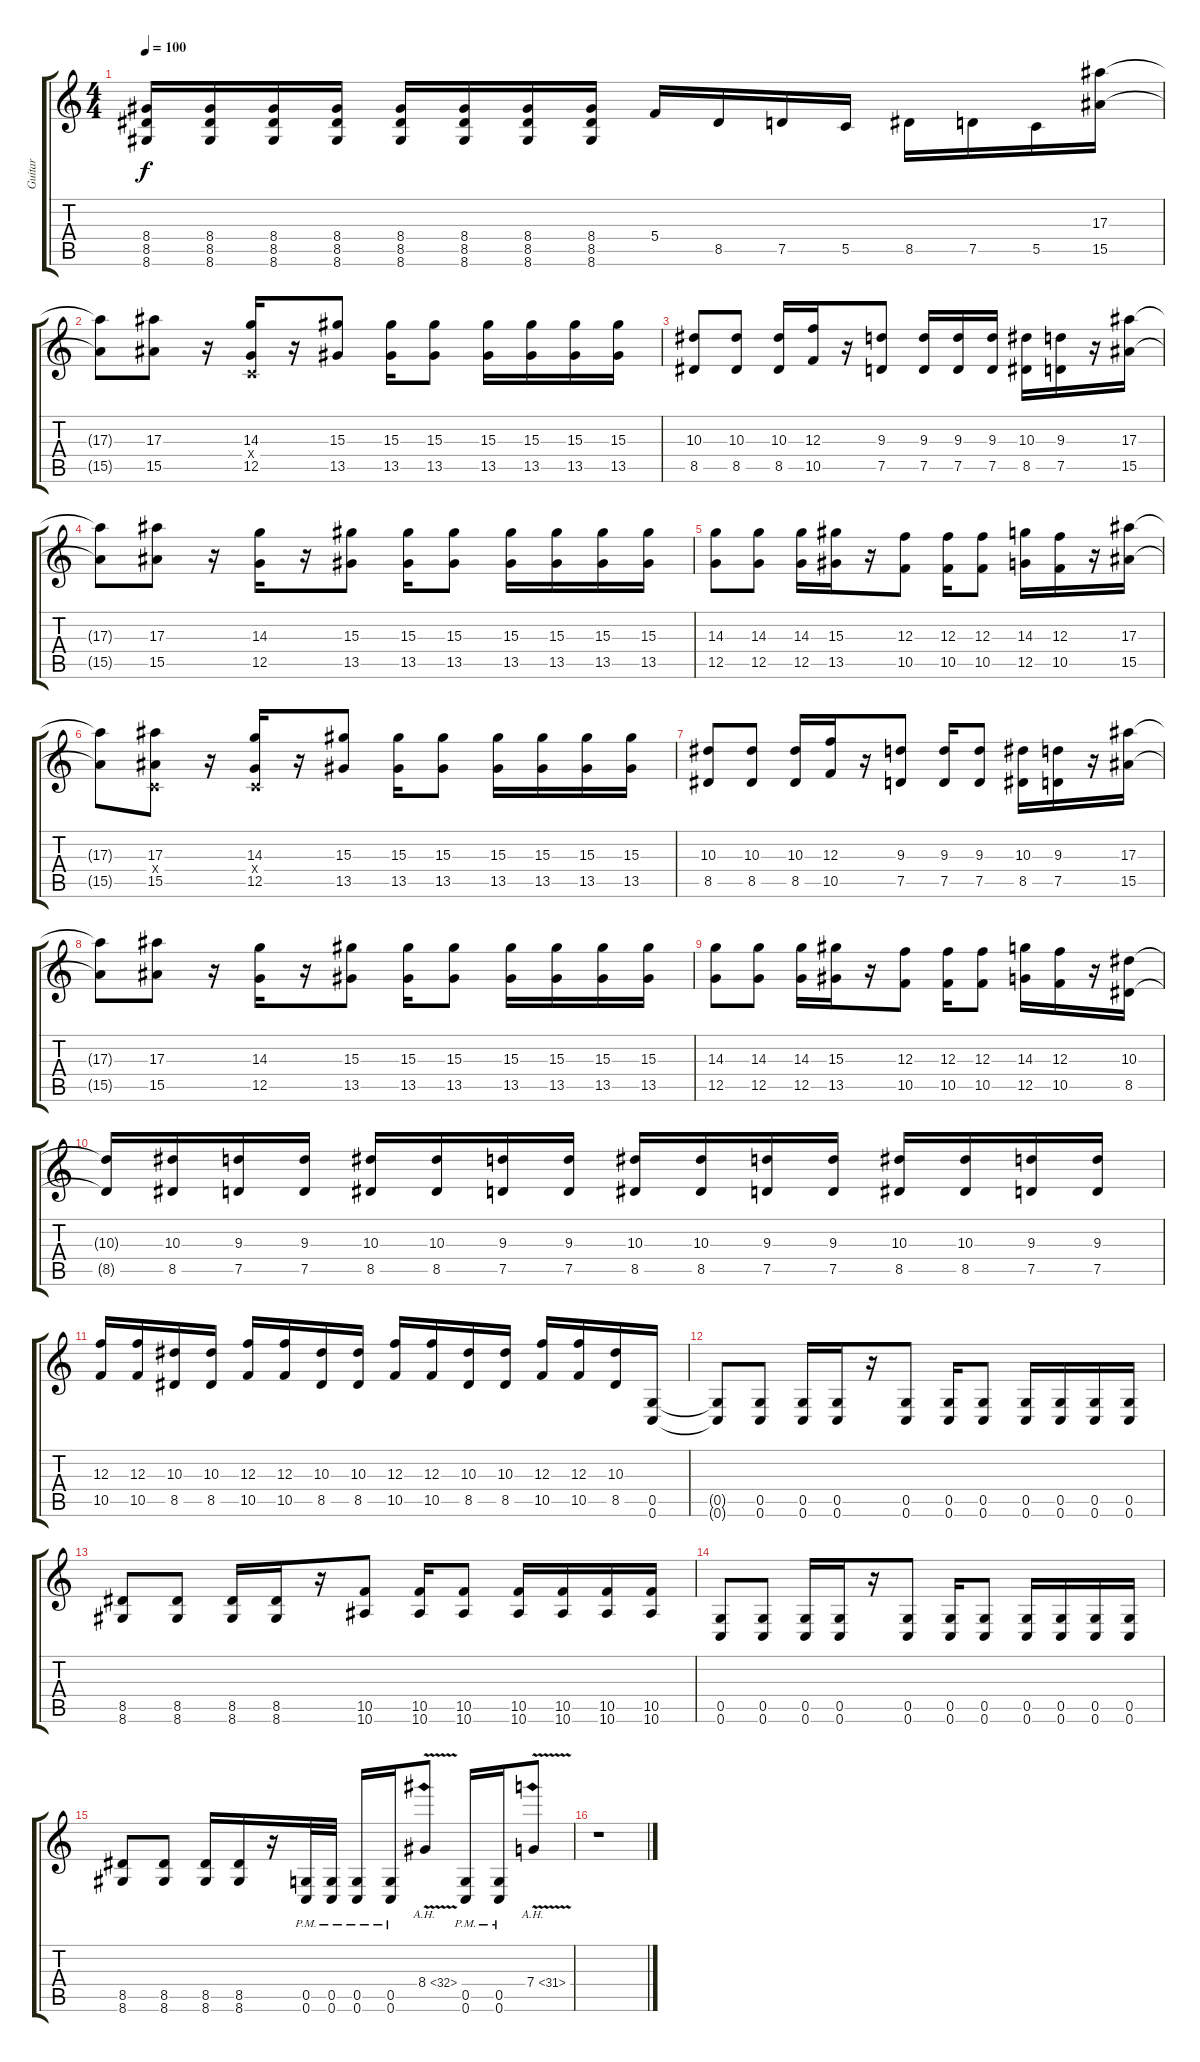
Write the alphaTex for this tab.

\track ("Guitar" "Guitar") {instrument distortionguitar}
\staff {score tabs}
\tuning (D4 A3 F3 C3 G2 C2) {hide}
\ts (4 4)
\tempo 100
\clef g2
\ks c
(8.4 8.5 8.6).16{dy f} (8.4 8.5 8.6).16 (8.4 8.5 8.6).16 (8.4 8.5 8.6).16 (8.4 8.5 8.6).16 (8.4 8.5 8.6).16 (8.4 8.5 8.6).16 (8.4 8.5 8.6).16 5.4.16 8.5.16 7.5.16 5.5.16 8.5.16 7.5.16 5.5.16 (17.3 15.5).16 |
(17.3{t} 15.5{t}).8 (17.3 15.5).8 r.16 (14.3 0.4{x} 12.5).16 r.16 (15.3 13.5).8 (15.3 13.5).16 (15.3 13.5).8 (15.3 13.5).16 (15.3 13.5).16 (15.3 13.5).16 (15.3 13.5).16 |
(10.3 8.5).8 (10.3 8.5).8 (10.3 8.5).16 (12.3 10.5).16 r.16 (9.3 7.5).8 (9.3 7.5).16 (9.3 7.5).16 (9.3 7.5).16 (10.3 8.5).16 (9.3 7.5).16 r.16 (17.3 15.5).16 |
(17.3{t} 15.5{t}).8 (17.3 15.5).8 r.16 (14.3 12.5).16 r.16 (15.3 13.5).8 (15.3 13.5).16 (15.3 13.5).8 (15.3 13.5).16 (15.3 13.5).16 (15.3 13.5).16 (15.3 13.5).16 |
(14.3 12.5).8 (14.3 12.5).8 (14.3 12.5).16 (15.3 13.5).16 r.16 (12.3 10.5).8 (12.3 10.5).16 (12.3 10.5).8 (14.3 12.5).16 (12.3 10.5).16 r.16 (17.3 15.5).16 |
(17.3{t} 15.5{t}).8 (17.3 0.4{x} 15.5).8 r.16 (14.3 0.4{x} 12.5).16 r.16 (15.3 13.5).8 (15.3 13.5).16 (15.3 13.5).8 (15.3 13.5).16 (15.3 13.5).16 (15.3 13.5).16 (15.3 13.5).16 |
(10.3 8.5).8 (10.3 8.5).8 (10.3 8.5).16 (12.3 10.5).16 r.16 (9.3 7.5).8 (9.3 7.5).16 (9.3 7.5).8 (10.3 8.5).16 (9.3 7.5).16 r.16 (17.3 15.5).16 |
(17.3{t} 15.5{t}).8 (17.3 15.5).8 r.16 (14.3 12.5).16 r.16 (15.3 13.5).8 (15.3 13.5).16 (15.3 13.5).8 (15.3 13.5).16 (15.3 13.5).16 (15.3 13.5).16 (15.3 13.5).16 |
(14.3 12.5).8 (14.3 12.5).8 (14.3 12.5).16 (15.3 13.5).16 r.16 (12.3 10.5).8 (12.3 10.5).16 (12.3 10.5).8 (14.3 12.5).16 (12.3 10.5).16 r.16 (10.3 8.5).16 |
(10.3{t} 8.5{t}).16 (10.3 8.5).16 (9.3 7.5).16 (9.3 7.5).16 (10.3 8.5).16 (10.3 8.5).16 (9.3 7.5).16 (9.3 7.5).16 (10.3 8.5).16 (10.3 8.5).16 (9.3 7.5).16 (9.3 7.5).16 (10.3 8.5).16 (10.3 8.5).16 (9.3 7.5).16 (9.3 7.5).16 |
(12.3 10.5).16 (12.3 10.5).16 (10.3 8.5).16 (10.3 8.5).16 (12.3 10.5).16 (12.3 10.5).16 (10.3 8.5).16 (10.3 8.5).16 (12.3 10.5).16 (12.3 10.5).16 (10.3 8.5).16 (10.3 8.5).16 (12.3 10.5).16 (12.3 10.5).16 (10.3 8.5).16 (0.5 0.6).16 |
(0.5{t} 0.6{t}).8 (0.5 0.6).8 (0.5 0.6).16 (0.5 0.6).16 r.16 (0.5 0.6).8 (0.5 0.6).16 (0.5 0.6).8 (0.5 0.6).16 (0.5 0.6).16 (0.5 0.6).16 (0.5 0.6).16 |
(8.5 8.6).8 (8.5 8.6).8 (8.5 8.6).16 (8.5 8.6).16 r.16 (10.5 10.6).8 (10.5 10.6).16 (10.5 10.6).8 (10.5 10.6).16 (10.5 10.6).16 (10.5 10.6).16 (10.5 10.6).16 |
(0.5 0.6).8 (0.5 0.6).8 (0.5 0.6).16 (0.5 0.6).16 r.16 (0.5 0.6).8 (0.5 0.6).16 (0.5 0.6).8 (0.5 0.6).16 (0.5 0.6).16 (0.5 0.6).16 (0.5 0.6).16 |
(8.5 8.6).8 (8.5 8.6).8 (8.5 8.6).16 (8.5 8.6).16 r.16 (0.5{pm} 0.6{pm}).32 (0.5{pm} 0.6{pm}).32 (0.5{pm} 0.6{pm}).16 (0.5{pm} 0.6).16 8.4{ah 24 v}.8 (0.5{pm} 0.6{pm}).16 (0.5{pm} 0.6{pm}).16 7.4{ah 24 v}.8 |
r.1
